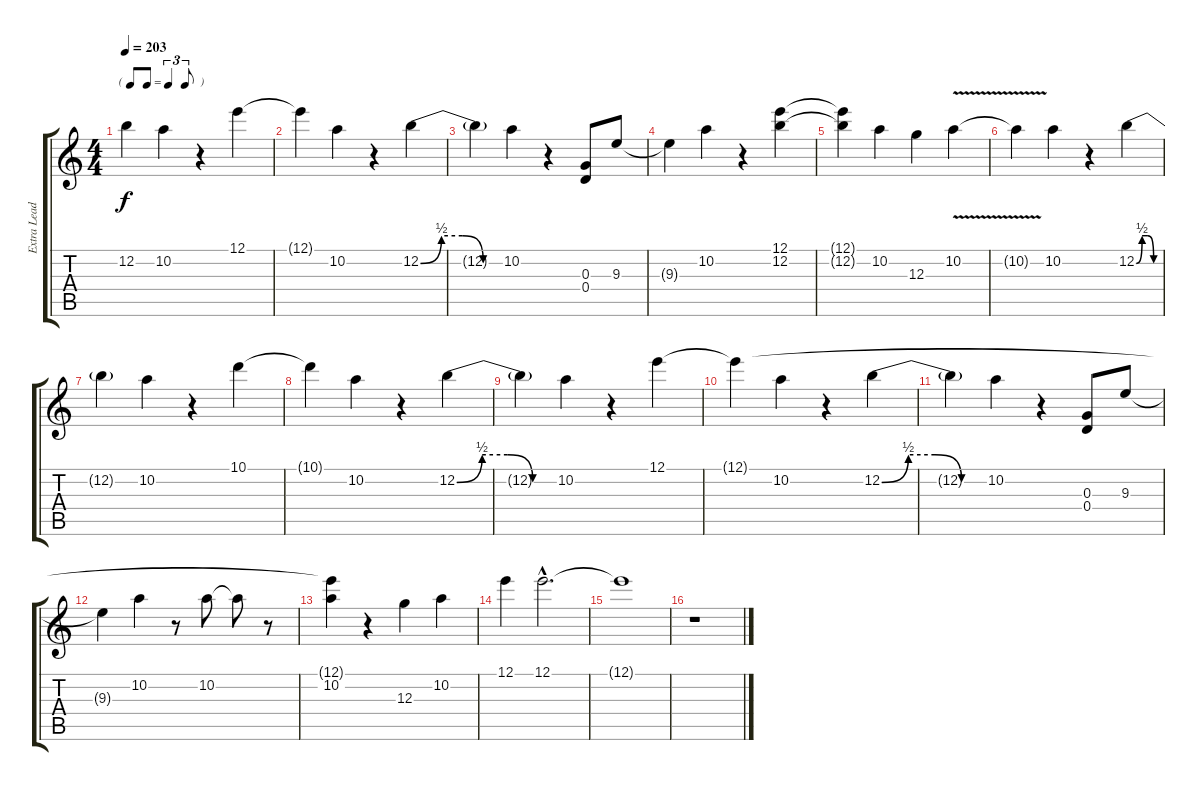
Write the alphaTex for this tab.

\track ("Extra Lead" "Extra Lead") {instrument overdrivenguitar}
\staff {score tabs}
\tuning (E4 B3 G3 D3 A2 E2) {hide}
\ts (4 4)
\tf triplet8th
\tempo 203
\clef g2
\ks c
12.2{t}.4{dy f} 10.2.4 r.4 12.1.4 |
12.1{t}.4 10.2.4 r.4 12.2{be (custom 0 0 15 2 30 2 45 0 60 0)}.4 |
12.2{t}.4 10.2.4 r.4 (0.3 0.4).8 9.3.8 |
9.3{t}.4 10.2.4 r.4 (12.1 12.2).4 |
(12.1{t} 12.2{t}).4 10.2.4 12.3.4 10.2{v}.4 |
10.2{t}.4 10.2.4 r.4 12.2{be (custom 0 0 15 2 30 2 45 0 60 0)}.4 |
12.2{t}.4 10.2.4 r.4 10.1.4 |
10.1{t}.4 10.2.4 r.4 12.2{be (custom 0 0 15 2 30 2 45 0 60 0)}.4 |
12.2{t}.4 10.2.4 r.4 12.1.4 |
12.1{t}.4 10.2.4 r.4 12.2{be (custom 0 0 15 2 30 2 45 0 60 0)}.4 |
12.2{t}.4 10.2.4 r.4 (0.3 0.4).8 9.3.8 |
9.3{t}.4 10.2.4 r.8 10.2.8 10.2{t}.8 r.8 |
(12.1{t} 10.2).4 r.4 12.3.4 10.2.4 |
12.1.4 12.1{hac}.2{d} |
12.1{t}.1 |
r.1
